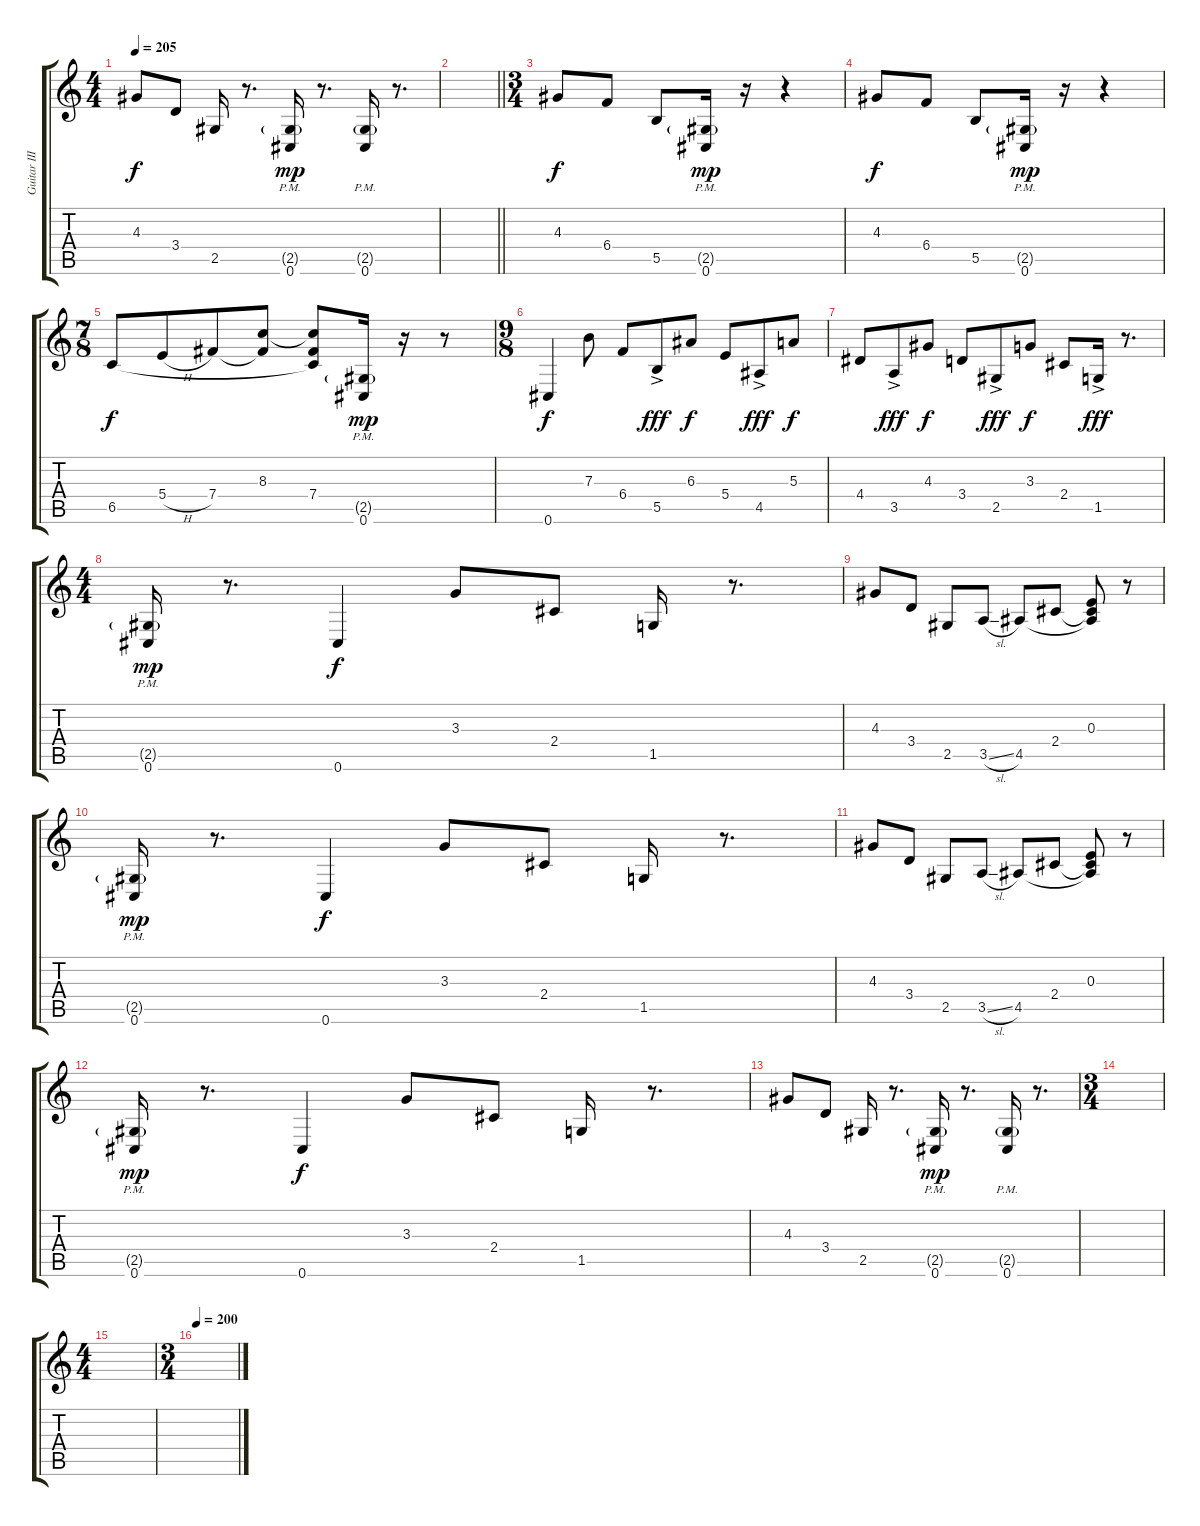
\track ("Guitar III" "Guitar III") {instrument electricguitarjazz}
\staff {score tabs}
\tuning (Db4 Ab3 E3 B2 Gb2 Db2) {hide}
\ts (4 4)
\tempo 205
\clef g2
\ks c
4.3.8{dy f} 3.4.8 2.5.16 r.8{d} (2.5{g pm} 0.6{pm}).16{dy mp} r.8{d} (2.5{g pm} 0.6{pm}).16 r.8{d} |
\barLineRight lightlight
|
\ts (3 4)
4.3.8{dy f} 6.4.8 5.5.8 (2.5{g pm} 0.6{pm}).16{dy mp} r.16 r.4 |
4.3.8{dy f} 6.4.8 5.5.8 (2.5{g pm} 0.6{pm}).16{dy mp} r.16 r.4 |
\ts (7 8)
6.5.8{dy f} 5.4{h}.8 7.4.8 (8.3 7.4{t}).8 (8.3{t} 7.4 6.5{t}).8 (2.5{g pm} 0.6{pm}).16{dy mp} r.16 r.8 |
\ts (9 8)
0.6.4{dy f} 7.3.8 6.4.8 5.5{ac}.8{dy fff} 6.3.8{dy f} 5.4.8 4.5{ac}.8{dy fff} 5.3.8{dy f} |
4.4.8 3.5{ac}.8{dy fff} 4.3.8{dy f} 3.4.8 2.5{ac}.8{dy fff} 3.3.8{dy f} 2.4.8 1.5{ac}.16{dy fff} r.8{d} |
\ts (4 4)
(2.5{g pm} 0.6{pm}).16{dy mp} r.8{d} 0.6.4{dy f} 3.3.8 2.4.8 1.5.16 r.8{d} |
4.3.8 3.4.8 2.5.8 3.5{sl}.8 4.5.8 2.4.8 (0.3 2.4{t} 4.5{t}).8 r.8 |
(2.5{g pm} 0.6{pm}).16{dy mp} r.8{d} 0.6.4{dy f} 3.3.8 2.4.8 1.5.16 r.8{d} |
4.3.8 3.4.8 2.5.8 3.5{sl}.8 4.5.8 2.4.8 (0.3 2.4{t} 4.5{t}).8 r.8 |
(2.5{g pm} 0.6{pm}).16{dy mp} r.8{d} 0.6.4{dy f} 3.3.8 2.4.8 1.5.16 r.8{d} |
4.3.8 3.4.8 2.5.16 r.8{d} (2.5{g pm} 0.6{pm}).16{dy mp} r.8{d} (2.5{g pm} 0.6{pm}).16 r.8{d} |
\ts (3 4)
|
\ts (4 4)
|
\ts (3 4)
\tempo 200
